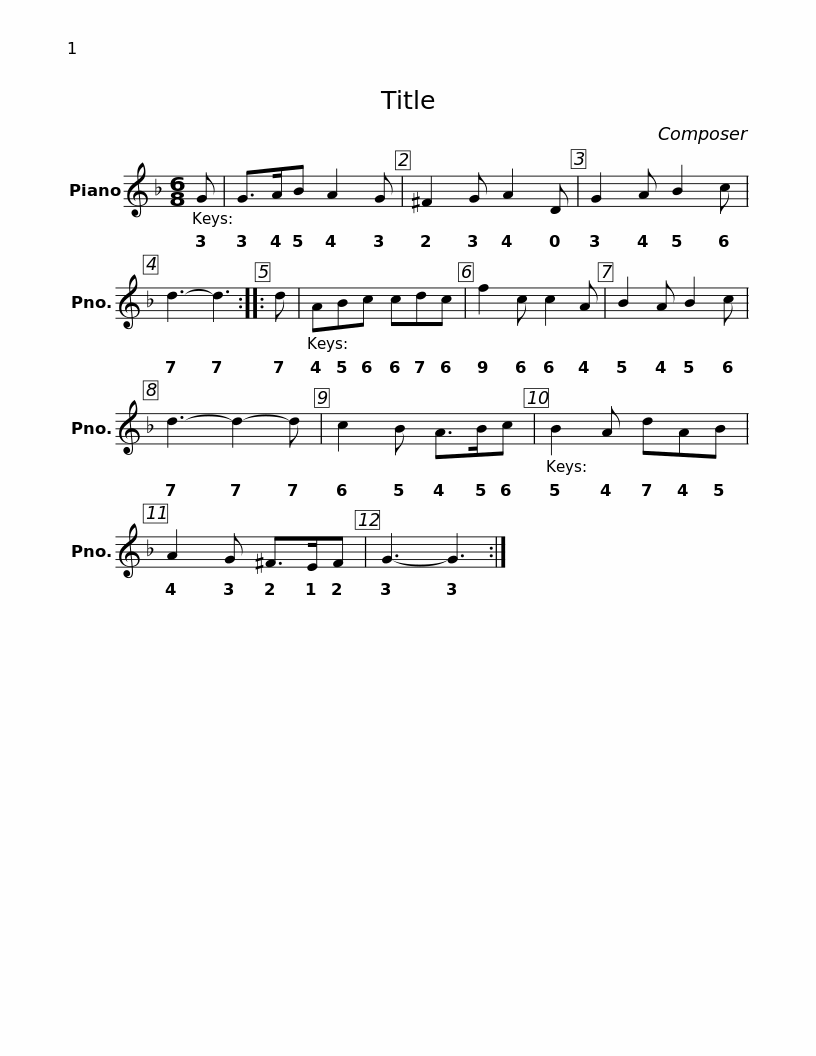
X:1
L:1/8
M:6/8
I:linebreak $
K:F
V:1 treble
V:1
 G | G>AB A2 G | ^F2 G A2 D | G2 A B2 c | d3- d3 :: %5
 d |$ ABc cdc | f2 c c2 A | B2 A B2 c | d3- d2- d | %10
 c2 B A>Bc |$ B2 A dAB | A2 G ^F>EF | G3- G3 :| %14
